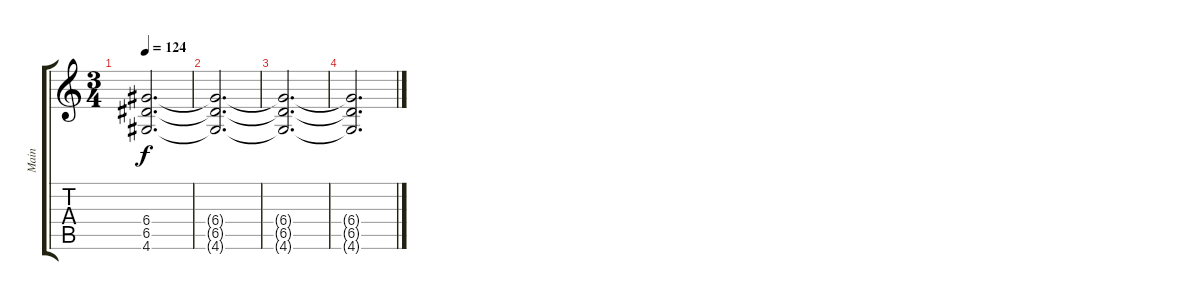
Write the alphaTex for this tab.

\track ("Main" "Main") {instrument acousticguitarsteel}
\staff {score tabs}
\tuning (E4 B3 G3 D3 A2 E2) {hide}
\ts (3 4)
\tempo 124
\clef g2
\ks c
(6.4 6.5 4.6).2{d dy f} |
(6.4{t} 6.5{t} 4.6{t}).2{d} |
(6.4{t} 6.5{t} 4.6{t}).2{d volume 5} |
(6.4{t} 6.5{t} 4.6{t}).2{d volume 1}
